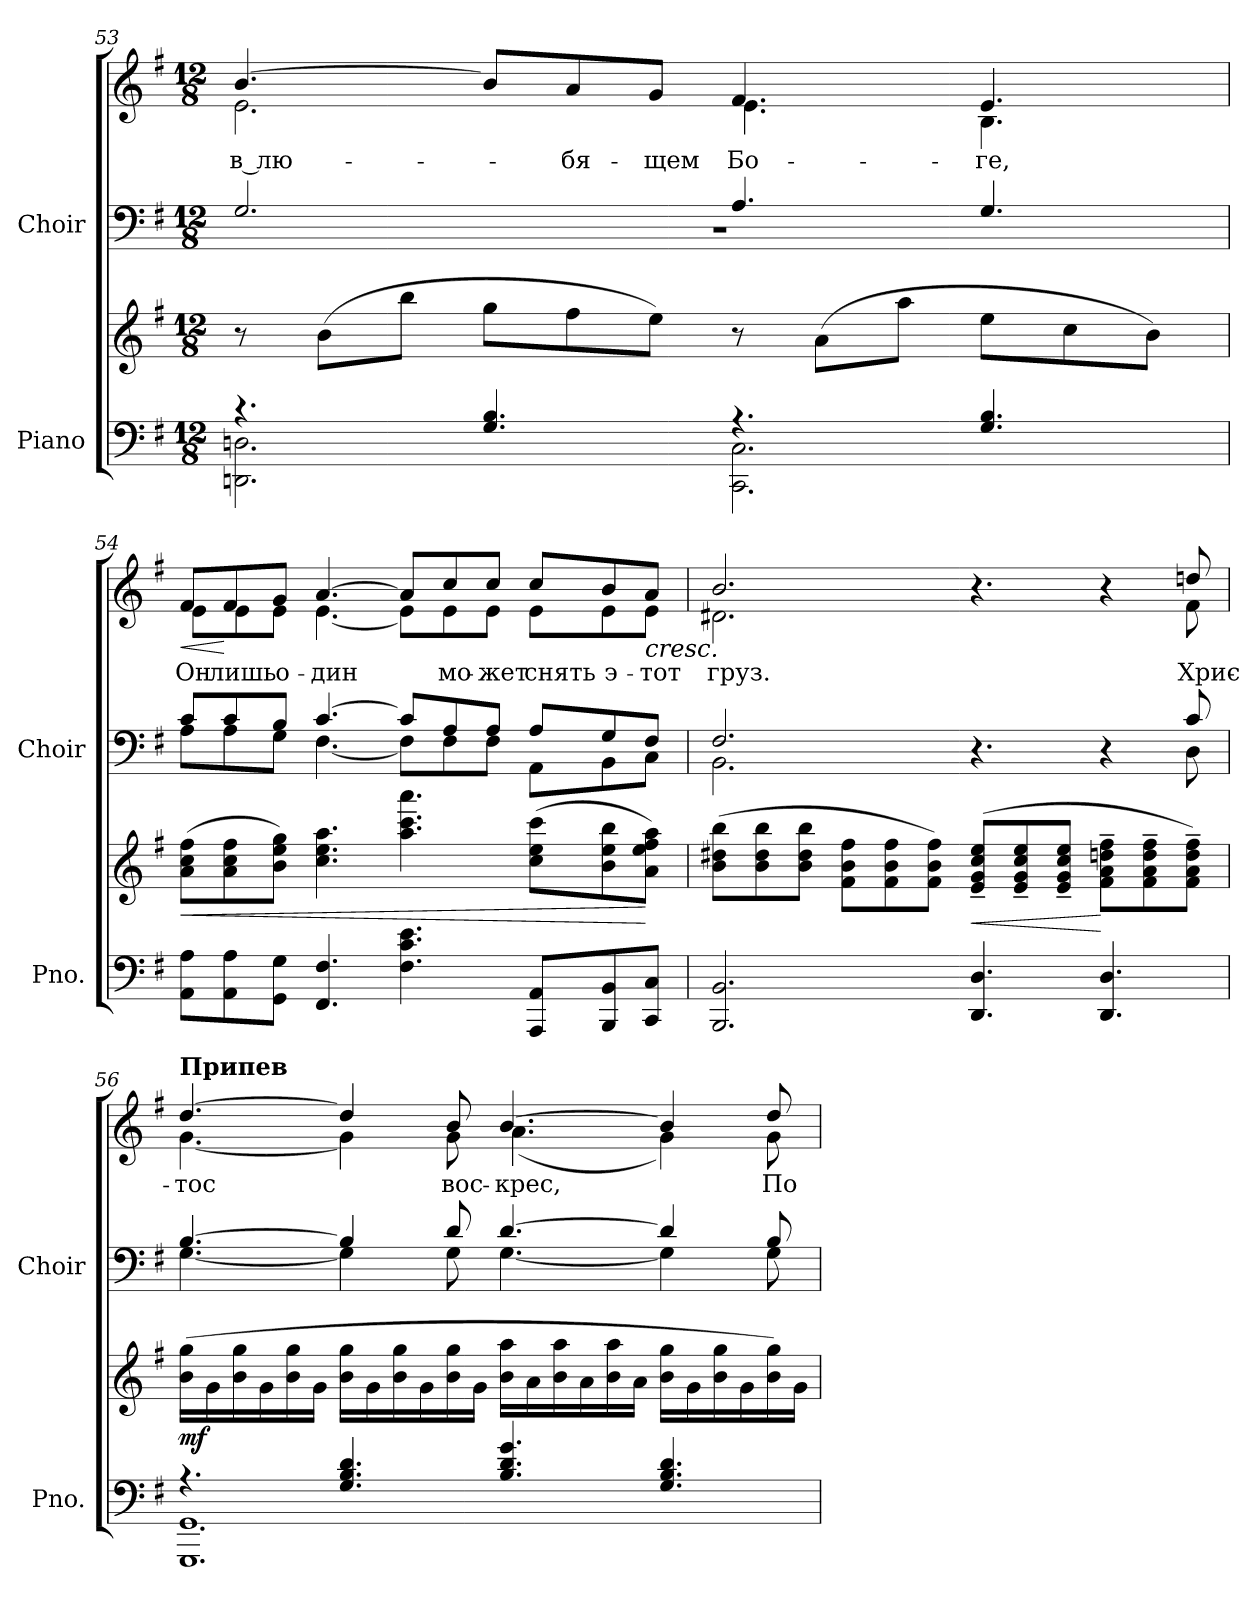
**kern	**kern	**dynam	**kern	**kern	**text	**dynam
*part2	*part2	*part2	*part1	*part1	*part1	*part1
*staff4	*staff3	*staff3/4	*staff2	*staff1	*staff1	*staff1/2
*I"Piano	*	*	*I"Choir	*	*	*
*I'Pno.	*	*	*I'Choir	*	*	*
*clefF4	*clefG2	*	*clefF4	*clefG2	*	*
*k[f#]	*k[f#]	*	*k[f#]	*k[f#]	*	*
*G:	*G:	*	*G:	*G:	*	*
*M12/8	*M12/8	*	*M12/8	*M12/8	*	*
=53	=53	=53	=53	=53	=53	=53
*^	*	*	*^	*	*	*
!	!	!	!	!	!LO:N:vis=1	!	!	!
!	!	!	!	!	!	!	!LO:LY:b:color=#000000	!
*	*	*	*	*	*	*^	*	*
4.r	2.DDni\ 2.Dni	8r	.	2.Gi/	1.r	[>4.bi/	2.ei\	в лю-	.
.	.	(8bi\L	.	.	.	.	.	.	.
.	.	8bbi\J	.	.	.	.	.	.	.
4.Gi/ 4.Bi	.	8ggi\L	.	.	.	8bi/L]	.	.	.
!	!	!	!	!	!	!	!	!LO:LY:b:color=#000000	!
.	.	8ff#i\	.	.	.	8ai/	.	-бя-	.
!	!	!	!	!	!	!	!	!LO:LY:b:color=#000000	!
.	.	8eei\J)	.	.	.	8gi/J	.	-щем	.
!	!	!	!	!	!	!	!	!LO:LY:b:color=#000000	!
4.r	2.CCi\ 2.Ci	8r	.	4.Ai/	.	4.f#i/	4.ei\	Бо-	.
.	.	(8ai\L	.	.	.	.	.	.	.
.	.	8aai\J	.	.	.	.	.	.	.
!	!	!	!	!	!	!	!	!LO:LY:b:color=#000000	!
4.Gi/ 4.Bi	.	8eei\L	.	4.Gi/	.	4.ei/	4.Bi\	-ге,	.
.	.	8cci\	.	.	.	.	.	.	.
.	.	8bi\J)	.	.	.	.	.	.	.
*v	*v	*	*	*	*	*	*	*	*
!!LO:PB:g=z	!!
=54	=54	=54	=54	=54	=54	=54	=54	=54
!	!	!LO:HP:b	!	!	!	!	!	!
!	!	!	!	!	!	!	!LO:LY:b:color=#000000	!LO:HP:b
8AAi\ 8AiL	(8ai\ 8cci 8ff#iL	<	8ci/L	8Ai\L	8f#i/L	8ei\L	Он	<
!	!	!	!	!	!	!	!LO:LY:b:color=#000000	!
8AAi\ 8Ai	8ai\ 8cci 8ff#i	.	8ci/	8Ai\	8f#i/	8ei\	лишь	[
!	!	!	!	!	!	!	!LO:LY:b:color=#000000	!
8GGi\ 8GiJ	8bi\ 8eei 8ggiJ)	.	8Bi/J	8Gi\J	8gi/J	8ei\J	о-	.
!	!	!	!	!	!	!	!LO:LY:b:color=#000000	!
4.FF#i/ 4.F#i	4.cci\ 4.eei 4.aai	.	[>4.ci/	[<4.F#i\	[>4.ai/	[<4.ei\	-дин	.
4.F#i\ 4.ci 4.ei	4.aai\ 4.ccci 4.aaai	.	8ci/L]	8F#i\L]	8ai/L]	8ei\L]	.	.
!	!	!	!	!	!	!	!LO:LY:b:color=#000000	!
.	.	.	8Ai/	8F#i\	8cci/	8ei\	мо-	.
!	!	!	!	!	!	!	!LO:LY:b:color=#000000	!
.	.	.	8Ai/J	8F#i\J	8cci/J	8ei\J	-жет	.
!	!	!	!	!	!	!	!LO:LY:b:color=#000000	!
8AAAi/ 8AAiL	(8cci\ 8eei 8ccciL	.	8Ai/L	8AAi\L	8cci/L	8ei\L	снять	.
!	!	!	!	!	!	!	!LO:LY:b:color=#000000	!
8BBBi/ 8BBi	8bi\ 8eei 8bbi	.	8Gi/	8BBi\	8bi/	8ei\	э-	.
!	!	!	!	!	!	!	!LO:LY:b:color=#000000	!LO:HP:n=1:b
8CCi/ 8CiJ	8ai\ 8eei 8ff#i 8aaiJ)	[	8F#i/J	8Ci\J	8ai/J	8ei\J	-тот	[ <
=55	=55	=55	=55	=55	=55	=55	=55	=55
*	*^	*	*	*	*	*	*	*
!	!	!	!	!	!	!	!	!LO:LY:b:color=#000000	!
2.BBBi/ 2.BBi	(8bi\ 8dd#Xi 8bbiL	4.ryy	.	2.F#i/	2.BBi\	2.bi/	2.d#Xi\	груз.	.
.	8bi\ 8dd#i 8bbi	.	.	.	.	.	.	.	.
.	8bi\ 8dd#i 8bbiJ	.	.	.	.	.	.	.	.
.	8f#i\ 8bi 8ff#iL	4.ryy	.	.	.	.	.	.	.
.	8f#i\ 8bi 8ff#i	.	.	.	.	.	.	.	.
.	8f#i\ 8bi 8ff#iJ)	.	.	.	.	.	.	.	.
!	!	!	!LO:HP:b	!	!	!	!	!	!
4.DDi/ 4.Di	(8ei/~ 8gi~ 8cci~ 8eei~L	4.ryy	<	4.r	4.ryy	4.r	4.ryy	.	.
.	8ei/~ 8gi~ 8cci~ 8eei~	.	.	.	.	.	.	.	.
.	8ei/~ 8gi~ 8cci~ 8eei~J	.	.	.	.	.	.	.	.
4.DDi/ 4.Di	8f#i\~ 8ai~ 8ddni~ 8ff#i~L	4.ryy	[	4r	4ryy	4r	4ryy	.	.
.	8f#i\~ 8ai~ 8ddi~ 8ff#i~	.	.	.	.	.	.	.	.
!	!	!	!	!	!	!	!	!LO:LY:b:color=#000000	!
.	8f#i\~ 8ai~ 8ddi~ 8ff#i~J)	.	.	8ci/	8Di\	8ddni/	8f#i\	Хрис-	mf mf
*	*v	*v	*	*	*	*	*	*	*
!!LO:LB:g=z	!!
=56	=56	=56	=56	=56	=56	=56	=56	=56
*^	*	*	*	*	*	*	*	*
!	!	!	!	!	!	!LO:TX:a:B:t=Припев	!	!	!
!	!	!	!	!	!	!	!	!LO:LY:b:color=#000000	!
4.r	1.GGGi 1.GGi	(16bi\ 16ggiLL	mf	[>4.Bi/	[<4.Gi\	[>4.ddi/	[<4.gi\	-тос	.
.	.	16gi\	.	.	.	.	.	.	.
.	.	16bi\ 16ggi	.	.	.	.	.	.	.
.	.	16gi\	.	.	.	.	.	.	.
.	.	16bi\ 16ggi	.	.	.	.	.	.	.
.	.	16gi\JJ	.	.	.	.	.	.	.
4.Gi/ 4.Bi 4.di	.	16bi\ 16ggiLL	.	4Bi/]	4Gi\]	4ddi/]	4gi\]	.	.
.	.	16gi\	.	.	.	.	.	.	.
.	.	16bi\ 16ggi	.	.	.	.	.	.	.
.	.	16gi\	.	.	.	.	.	.	.
!	!	!	!	!	!	!	!	!LO:LY:b:color=#000000	!
.	.	16bi\ 16ggi	.	8di/	8Gi\	8bi/	8gi\	вос-	.
.	.	16gi\JJ	.	.	.	.	.	.	.
!	!	!	!	!	!	!	!	!LO:LY:b:color=#000000	!
4.Bi/ 4.di 4.gi	.	16bi\ 16aaiLL	.	[>4.di/	[<4.Gi\	[>4.bi/	(4.ai\	-крес,	.
.	.	16ai\	.	.	.	.	.	.	.
.	.	16bi\ 16aai	.	.	.	.	.	.	.
.	.	16ai\	.	.	.	.	.	.	.
.	.	16bi\ 16aai	.	.	.	.	.	.	.
.	.	16ai\JJ	.	.	.	.	.	.	.
4.Gi/ 4.Bi 4.di	.	16bi\ 16ggiLL	.	4di/]	4Gi\]	4bi/]	4gi\)	.	.
.	.	16gi\	.	.	.	.	.	.	.
.	.	16bi\ 16ggi	.	.	.	.	.	.	.
.	.	16gi\	.	.	.	.	.	.	.
!	!	!	!	!	!	!	!	!LO:LY:b:color=#000000	!
.	.	16bi\ 16ggi)	.	8Bi/	8Gi\	8ddi/	8gi\	По-	.
.	.	16gi\JJ	.	.	.	.	.	.	.
*	*	*	*	*v	*v	*	*	*	*
*v	*v	*	*	*	*v	*v	*	*
=	=	=	=	=	=	=
*-	*-	*-	*-	*-	*-	*-
